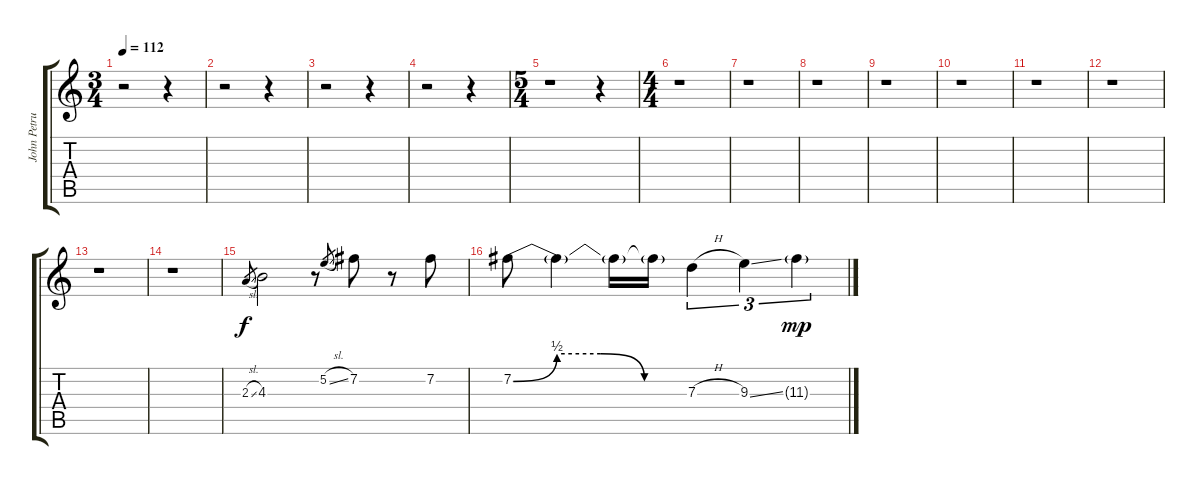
\track ("John Petrucci (Solo)" "John Petru") {instrument distortionguitar}
\staff {score tabs}
\tuning (E4 B3 G3 D3 A2 E2) {hide}
\ts (3 4)
\tempo 112
\clef g2
\ks c
r.2{dy f} r.4 |
r.2 r.4 |
r.2 r.4 |
r.2 r.4 |
\ts (5 4)
r.1 r.4 |
\ts (4 4)
r.1 |
r.1 |
r.1 |
r.1 |
r.1 |
r.1 |
r.1 |
r.1 |
r.1 |
2.3{sl}.8{gr} 4.3.2 r.8 5.2{sl}.8{gr} 7.2.8 r.8 7.2.8 |
7.2{be (custom 0 0 15 2 30 2 45 0 60 0)}.8 7.2{t}.4 7.2{t}.16 7.2{t}.16 7.3{h}.4{tu (3 2)} 9.3{ss}.4{tu (3 2)} 11.3{g}.4{tu (3 2) dy mp}
